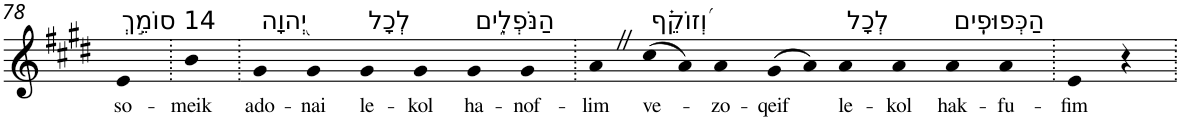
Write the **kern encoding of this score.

**kern	**text
*part1	*part1
*staff1	*staff1
*I"Piano	*
*I'Pno	*
!!LO:PB:g=z
*clefG2	*
*k[f#c#g#d#]	*
*E:	*
=78	=78
!LO:TX:a:t=14 סוֹמֵ֣ךְ	!
!	!LO:LY:b
4e	so-
=79.	=79.
!	!LO:LY:b
4b	-meik
=80.	=80.
!LO:TX:a:t=יְ֭הוָה	!
!	!LO:LY:b
4g#	ado-
!	!LO:LY:b
4g#	-nai
!LO:TX:a:t=לְכָל	!
!	!LO:LY:b
4g#	le-
!	!LO:LY:b
4g#	-kol
!LO:TX:a:t=הַנֹּפְלִ֑ים	!
!	!LO:LY:b
4g#	ha-
!	!LO:LY:b
4g#	-nof-
=81.	=81.
!	!LO:LY:b
4aZ	-lim
!LO:TX:a:t=וְ֝זוֹקֵ֗ף	!
!	!LO:LY:b
(>8cc#	ve-
8a)	.
!	!LO:LY:b
4a	-zo-
!	!LO:LY:b
(>8g#	-qeif
8a)	.
!LO:TX:a:t=לְכָל	!
!	!LO:LY:b
4a	le-
!	!LO:LY:b
4a	-kol
!LO:TX:a:t=הַכְּפוּפִֽים	!
!	!LO:LY:b
4a	hak-
!	!LO:LY:b
4a	-fu-
=82.	=82.
!	!LO:LY:b
4e	-fim
4r	.
=.	=.
*-	*-
